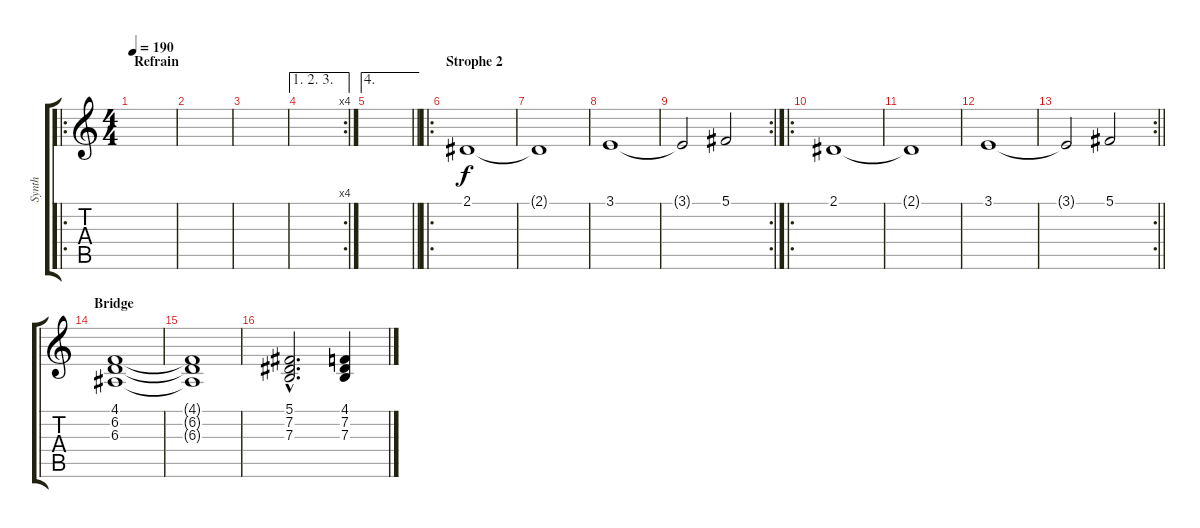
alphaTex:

\track ("Synth" "Synth") {instrument pad6metallic}
\staff {score tabs}
\tuning (Db4 Ab3 E3 B2 Gb2 Db2) {hide}
\ro
\ts (4 4)
\section ("" "Refrain")
\tempo 190
\clef g2
\ks c
|
|
|
\ae (1 2 3)
\rc 4
|
\ae 4
\barLineRight lightlight
|
\ro
\section ("" "Strophe 2")
2.1.1 |
2.1{t}.1 |
3.1.1 |
\rc 2
3.1{t}.2 5.1.2 |
\ro
2.1.1 |
2.1{t}.1 |
3.1.1 |
\rc 2
\barLineRight lightlight
3.1{t}.2 5.1.2 |
\section ("" "Bridge")
(4.1 6.2 6.3).1 |
(4.1{t} 6.2{t} 6.3{t}).1 |
(5.1{hac} 7.2{hac} 7.3{hac}).2{d} (4.1 7.2 7.3).4
